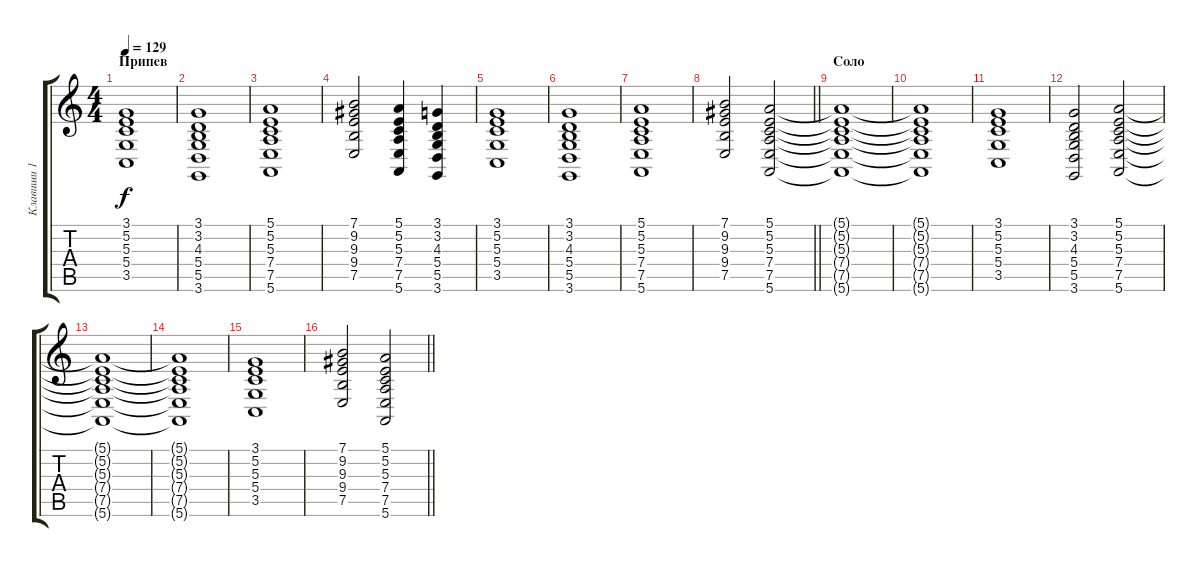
\track ("Клавиши 1" "Клавиши 1") {instrument churchorgan}
\staff {score tabs}
\tuning (E4 B3 G3 D3 A2 E2) {hide}
\ts (4 4)
\section ("" "Припев")
\tempo 129
\clef g2
\ks c
(3.1 5.2 5.3 5.4 3.5).1{dy f} |
(3.1 3.2 4.3 5.4 5.5 3.6).1 |
(5.1 5.2 5.3 7.4 7.5 5.6).1 |
(7.1 9.2 9.3 9.4 7.5).2 (5.1 5.2 5.3 7.4 7.5 5.6).4 (3.1 3.2 4.3 5.4 5.5 3.6).4 |
(3.1 5.2 5.3 5.4 3.5).1 |
(3.1 3.2 4.3 5.4 5.5 3.6).1 |
(5.1 5.2 5.3 7.4 7.5 5.6).1 |
\barLineRight lightlight
(7.1 9.2 9.3 9.4 7.5).2 (5.1 5.2 5.3 7.4 7.5 5.6).2 |
\section ("" "Соло")
(5.1{t} 5.2{t} 5.3{t} 7.4{t} 7.5{t} 5.6{t}).1 |
(5.1{t} 5.2{t} 5.3{t} 7.4{t} 7.5{t} 5.6{t}).1 |
(3.1 5.2 5.3 5.4 3.5).1 |
(3.1 3.2 4.3 5.4 5.5 3.6).2 (5.1 5.2 5.3 7.4 7.5 5.6).2 |
(5.1{t} 5.2{t} 5.3{t} 7.4{t} 7.5{t} 5.6{t}).1 |
(5.1{t} 5.2{t} 5.3{t} 7.4{t} 7.5{t} 5.6{t}).1 |
(3.1 5.2 5.3 5.4 3.5).1 |
\barLineRight lightlight
(7.1 9.2 9.3 9.4 7.5).2 (5.1 5.2 5.3 7.4 7.5 5.6).2
